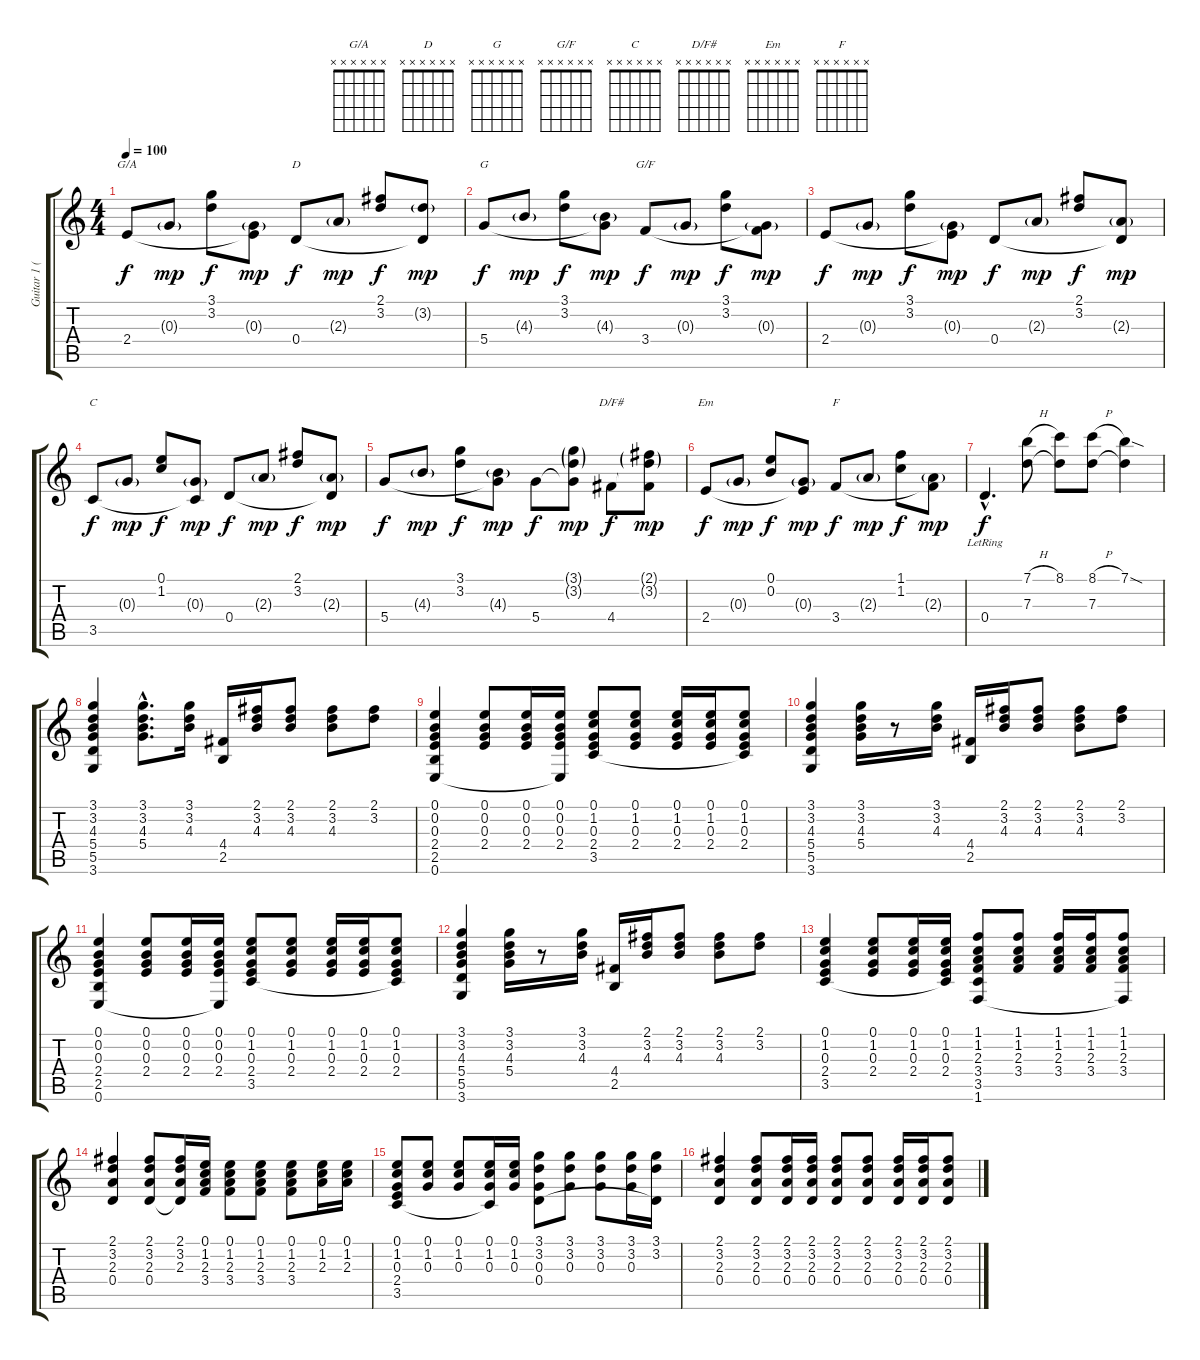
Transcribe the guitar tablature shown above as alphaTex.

\track ("Guitar 1 (steel)" "Guitar 1 (") {instrument acousticguitarsteel}
\staff {score tabs}
\tuning (E4 B3 G3 D3 A2 E2) {hide}
\chord ("G/A" x x x x x x)
\chord ("D" x x x x x x)
\chord ("G" x x x x x x)
\chord ("G/F" x x x x x x)
\chord ("C" x x x x x x)
\chord ("D/F#" x x x x x x)
\chord ("Em" x x x x x x)
\chord ("F" x x x x x x)
\ts (4 4)
\tempo 100
\clef g2
\ks c
2.4.8{ch "G/A" dy f} 0.3{g}.8{dy mp} (3.1 3.2).8{dy f} (0.3{g} 2.4{t}).8{dy mp} 0.4.8{ch "D" dy f} 2.3{g}.8{dy mp} (2.1 3.2).8{dy f} (3.2{g} 0.4{t}).8{dy mp} |
5.4.8{ch "G" dy f} 4.3{g}.8{dy mp} (3.1 3.2).8{dy f} (4.3{g} 5.4{t}).8{dy mp} 3.4.8{ch "G/F" dy f} 0.3{g}.8{dy mp} (3.1 3.2).8{dy f} (0.3{g} 3.4{t}).8{dy mp} |
2.4.8{dy f} 0.3{g}.8{dy mp} (3.1 3.2).8{dy f} (0.3{g} 2.4{t}).8{dy mp} 0.4.8{dy f} 2.3{g}.8{dy mp} (2.1 3.2).8{dy f} (2.3{g} 0.4{t}).8{dy mp} |
3.5.8{ch "C" dy f} 0.3{g}.8{dy mp} (0.1 1.2).8{dy f} (0.3{g} 3.5{t}).8{dy mp} 0.4.8{dy f} 2.3{g}.8{dy mp} (2.1 3.2).8{dy f} (2.3{g} 0.4{t}).8{dy mp} |
5.4.8{dy f} 4.3{g}.8{dy mp} (3.1 3.2).8{dy f} (4.3{g} 5.4{t}).8{dy mp} 5.4.8{dy f} (3.1{g} 3.2{g} 5.4{t}).8{dy mp} 4.4.8{ch "D/F#" dy f} (2.1{g} 3.2{g} 4.4{t}).8{dy mp} |
2.4.8{ch "Em" dy f} 0.3{g}.8{dy mp} (0.1 0.2).8{dy f} (0.3{g} 2.4{t}).8{dy mp} 3.4.8{ch "F" dy f} 2.3{g}.8{dy mp} (1.1 1.2).8{dy f} (2.3{g} 3.4{t}).8{dy mp} |
0.4{hac lr}.4{d dy f} (7.1{h} 7.3).8 (8.1 7.3{t}).8 (8.1{h} 7.3).8 (7.1{sod} 7.3{t}).4 |
(3.1 3.2 4.3 5.4 5.5 3.6).4{volume 9 balance 3} (3.1{hac} 3.2{hac} 4.3{hac} 5.4{hac}).8{d} (3.1 3.2 4.3).16 (4.4 2.5).16 (2.1 3.2 4.3).16 (2.1 3.2 4.3).8 (2.1 3.2 4.3).8 (2.1 3.2).8 |
(0.1 0.2 0.3 2.4 2.5 0.6).4 (0.1 0.2 0.3 2.4).8 (0.1 0.2 0.3 2.4).16 (0.1 0.2 0.3 2.4 0.6{t}).16 (0.1 1.2 0.3 2.4 3.5).8 (0.1 1.2 0.3 2.4).8 (0.1 1.2 0.3 2.4).16 (0.1 1.2 0.3 2.4).16 (0.1 1.2 0.3 2.4 3.5{t}).8 |
(3.1 3.2 4.3 5.4 5.5 3.6).4 (3.1 3.2 4.3 5.4).16 r.8 (3.1 3.2 4.3).16 (4.4 2.5).16 (2.1 3.2 4.3).16 (2.1 3.2 4.3).8 (2.1 3.2 4.3).8 (2.1 3.2).8 |
(0.1 0.2 0.3 2.4 2.5 0.6).4 (0.1 0.2 0.3 2.4).8 (0.1 0.2 0.3 2.4).16 (0.1 0.2 0.3 2.4 0.6{t}).16 (0.1 1.2 0.3 2.4 3.5).8 (0.1 1.2 0.3 2.4).8 (0.1 1.2 0.3 2.4).16 (0.1 1.2 0.3 2.4).16 (0.1 1.2 0.3 2.4 3.5{t}).8 |
(3.1 3.2 4.3 5.4 5.5 3.6).4 (3.1 3.2 4.3 5.4).16 r.8 (3.1 3.2 4.3).16 (4.4 2.5).16 (2.1 3.2 4.3).16 (2.1 3.2 4.3).8 (2.1 3.2 4.3).8 (2.1 3.2).8 |
(0.1 1.2 0.3 2.4 3.5).4 (0.1 1.2 0.3 2.4).8 (0.1 1.2 0.3 2.4).16 (0.1 1.2 0.3 2.4 3.5{t}).16 (1.1 1.2 2.3 3.4 3.5 1.6).8 (1.1 1.2 2.3 3.4).8 (1.1 1.2 2.3 3.4).16 (1.1 1.2 2.3 3.4).16 (1.1 1.2 2.3 3.4 1.6{t}).8 |
(2.1 3.2 2.3 0.4).4 (2.1 3.2 2.3 0.4).8 (2.1 3.2 2.3 0.4{t}).16 (0.1 1.2 2.3 3.4).16 (0.1 1.2 2.3 3.4).8 (0.1 1.2 2.3 3.4).8 (0.1 1.2 2.3 3.4).8 (0.1 1.2 2.3).16 (0.1 1.2 2.3).16 |
(0.1 1.2 0.3 2.4 3.5).8 (0.1 1.2 0.3).8 (0.1 1.2 0.3).8 (0.1 1.2 0.3 3.5{t}).16 (0.1 1.2 0.3).16 (3.1 3.2 0.3 0.4).8 (3.1 3.2 0.3).8 (3.1 3.2 0.3).8 (3.1 3.2 0.3).16 (3.1 3.2 0.4{t}).16 |
(2.1 3.2 2.3 0.4).4 (2.1 3.2 2.3 0.4).8 (2.1 3.2 2.3 0.4).16 (2.1 3.2 2.3 0.4).16 (2.1 3.2 2.3 0.4).8 (2.1 3.2 2.3 0.4).8 (2.1 3.2 2.3 0.4).16 (2.1 3.2 2.3 0.4).16 (2.1 3.2 2.3 0.4).8
